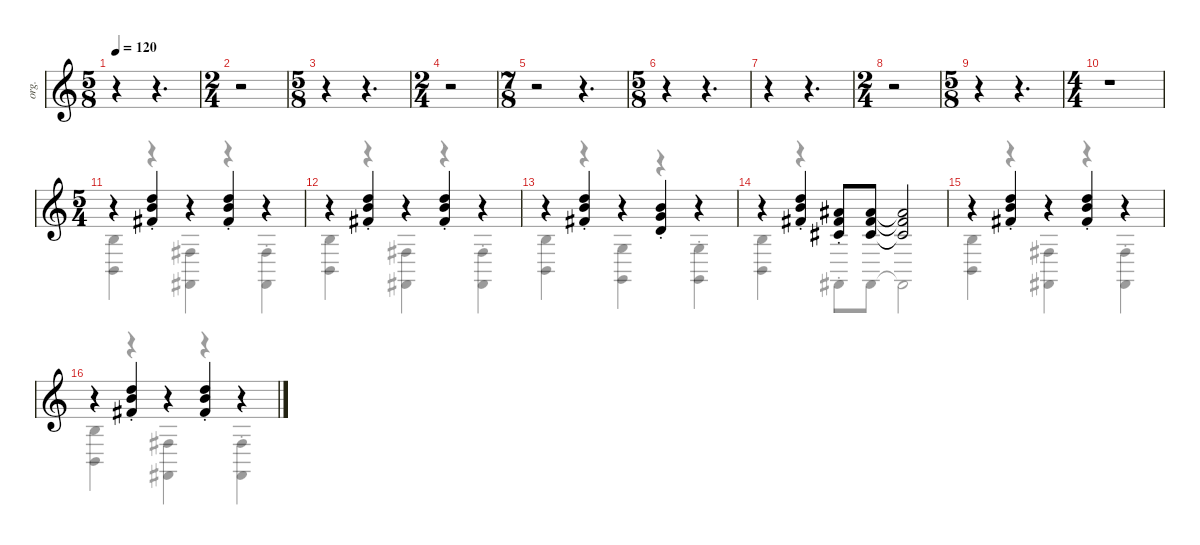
\defaultSystemsLayout 4
\hideDynamics
\bracketExtendMode nobrackets
\otherSystemsTrackNameOrientation horizontal
\track ("T. Rogers Keys 1" "org.") {instrument churchorgan}
\staff {score}
\tuning (Db4 Ab3 E3 B2 Gb2 Db2)
\voice
\ts (5 8)
\tempo 120
\clef g2
\ks c
r.4{dy f beam Down} r.4{d beam Down} |
\ts (2 4)
\beaming (8 2 2)
r.2{beam Down} |
\ts (5 8)
\beaming (8 2 3)
r.4{beam Down} r.4{d beam Down} |
\ts (2 4)
\beaming (8 2 2)
r.2{beam Down} |
\ts (7 8)
\beaming (8 2 2 3)
r.2{beam Down} r.4{d beam Down} |
\ts (5 8)
\beaming (8 2 3)
r.4{beam Down} r.4{d beam Down} |
r.4{beam Down} r.4{d beam Down} |
\ts (2 4)
\beaming (8 2 2)
r.2{beam Down} |
\ts (5 8)
\beaming (8 2 3)
r.4{beam Down} r.4{d beam Down} |
\ts (4 4)
\beaming (8 4 4)
r.1{beam Down} |
\ts (5 4)
\beaming (8 4 4 2)
r.4{instrument accordion beam Up} (13.1{st} 15.2{st} 14.3{st acc #}).4{beam Up} r.4{beam Up} (13.1{st} 15.2{st} 14.3{st acc #}).4{beam Up} r.4{beam Up} |
r.4{beam Up} (13.1{st} 15.2{st} 14.3{st acc #}).4{beam Up} r.4{beam Up} (13.1{st} 15.2{st} 14.3{st acc #}).4{beam Up} r.4{beam Up} |
r.4{beam Up} (13.1{st} 15.2{st} 14.3{st acc #}).4{beam Up} r.4{beam Up} (15.2{st} 15.3{st} 15.4{st}).4{beam Up} r.4{beam Up} |
r.4{beam Up} (13.1{st} 15.2{st} 14.3{st acc #}).4{beam Up} (18.3{st acc #} 19.4{st acc #} 19.5{st acc #}).8{beam Up} (18.3{acc #} 19.4{acc #} 19.5{acc #}).8{beam Up} (18.3{t acc #} 19.4{t acc #} 19.5{t acc #}).2{beam Up} |
r.4{beam Up} (13.1{st} 15.2{st} 14.3{st acc #}).4{beam Up} r.4{beam Up} (13.1{st} 15.2{st} 14.3{st acc #}).4{beam Up} r.4{beam Up} |
r.4{beam Up} (13.1{st} 15.2{st} 14.3{st acc #}).4{beam Up} r.4{beam Up} (13.1{st} 15.2{st} 14.3{st acc #}).4{beam Up} r.4{beam Up}
\voice
\clef g2
\ottava regular
\simile none
\ks c
|
|
|
|
|
|
|
|
|
|
(7.3 5.5).4{beam Down} r.4{beam Down} (7.4{acc #} 5.6{acc #}).4{beam Down} r.4{beam Down} (7.4{st acc #} 5.6{st acc #}).4{beam Down} |
(7.3 5.5).4{beam Down} r.4{beam Down} (7.4{acc #} 5.6{acc #}).4{beam Down} r.4{beam Down} (7.4{st acc #} 5.6{st acc #}).4{beam Down} |
(7.3 5.5).4{beam Down} r.4{beam Down} (8.4 6.6).4{beam Down} r.4{beam Down} (8.4{st} 6.6{st}).4{beam Down} |
(7.3 5.5).4{beam Down} r.4{beam Down} 5.6{st acc #}.8{beam Down} 5.6{acc #}.8{beam Down} 5.6{t acc #}.2{beam Down} |
(7.3 5.5).4{beam Down} r.4{beam Down} (7.4{acc #} 5.6{acc #}).4{beam Down} r.4{beam Down} (7.4{st acc #} 5.6{st acc #}).4{beam Down} |
(7.3 5.5).4{beam Down} r.4{beam Down} (7.4{acc #} 5.6{acc #}).4{beam Down} r.4{beam Down} (7.4{st acc #} 5.6{st acc #}).4{beam Down}
